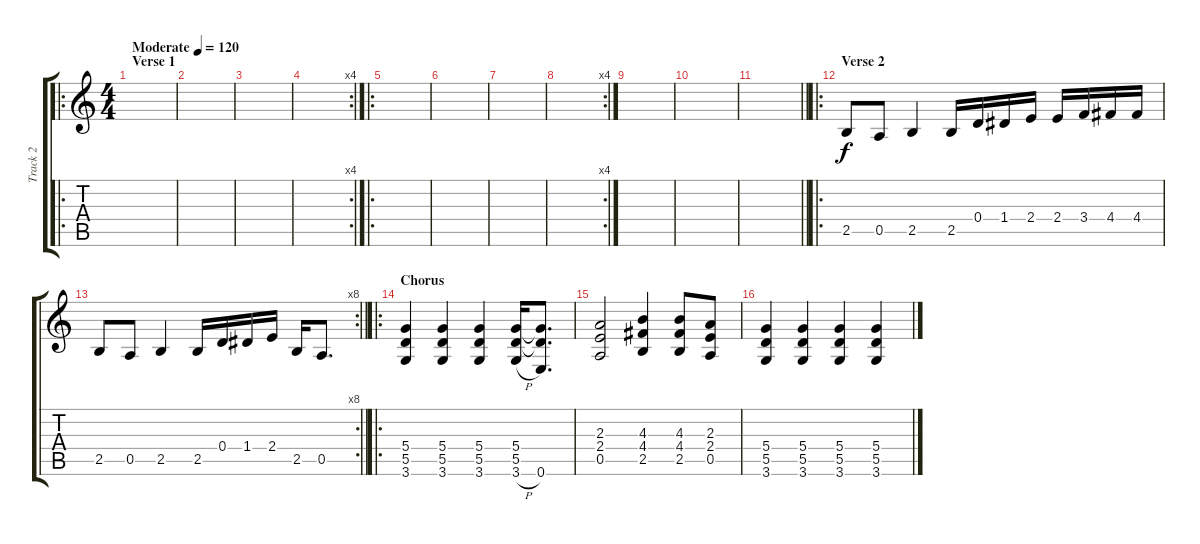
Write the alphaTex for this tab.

\track ("Track 2" "Track 2") {instrument distortionguitar}
\staff {score tabs}
\tuning (E4 B3 G3 D3 A2 E2) {hide}
\ro
\ts (4 4)
\section ("" "Verse 1")
\tempo (120 "Moderate")
\clef g2
\ks c
|
|
|
\rc 4
|
\ro
|
|
|
\rc 4
|
|
|
\barLineRight lightlight
|
\ro
\section ("" "Verse 2")
2.5.8 0.5.8 2.5.4 2.5.16 0.4.16 1.4.16 2.4.16 2.4.16 3.4.16 4.4.16 4.4.16 |
\rc 8
\barLineRight lightlight
2.5.8 0.5.8 2.5.4 2.5.16 0.4.16 1.4.16 2.4.16 2.5.16 0.5.8{d} |
\ro
\section ("" "Chorus")
(5.4 5.5 3.6).4 (5.4 5.5 3.6).4 (5.4 5.5 3.6).4 (5.4 5.5 3.6{h}).16 (5.4{t} 5.5{t} 0.6).8{d} |
(2.3 2.4 0.5).2 (4.3 4.4 2.5).4 (4.3 4.4 2.5).8 (2.3 2.4 0.5).8 |
(5.4 5.5 3.6).4 (5.4 5.5 3.6).4 (5.4 5.5 3.6).4 (5.4 5.5 3.6).4
